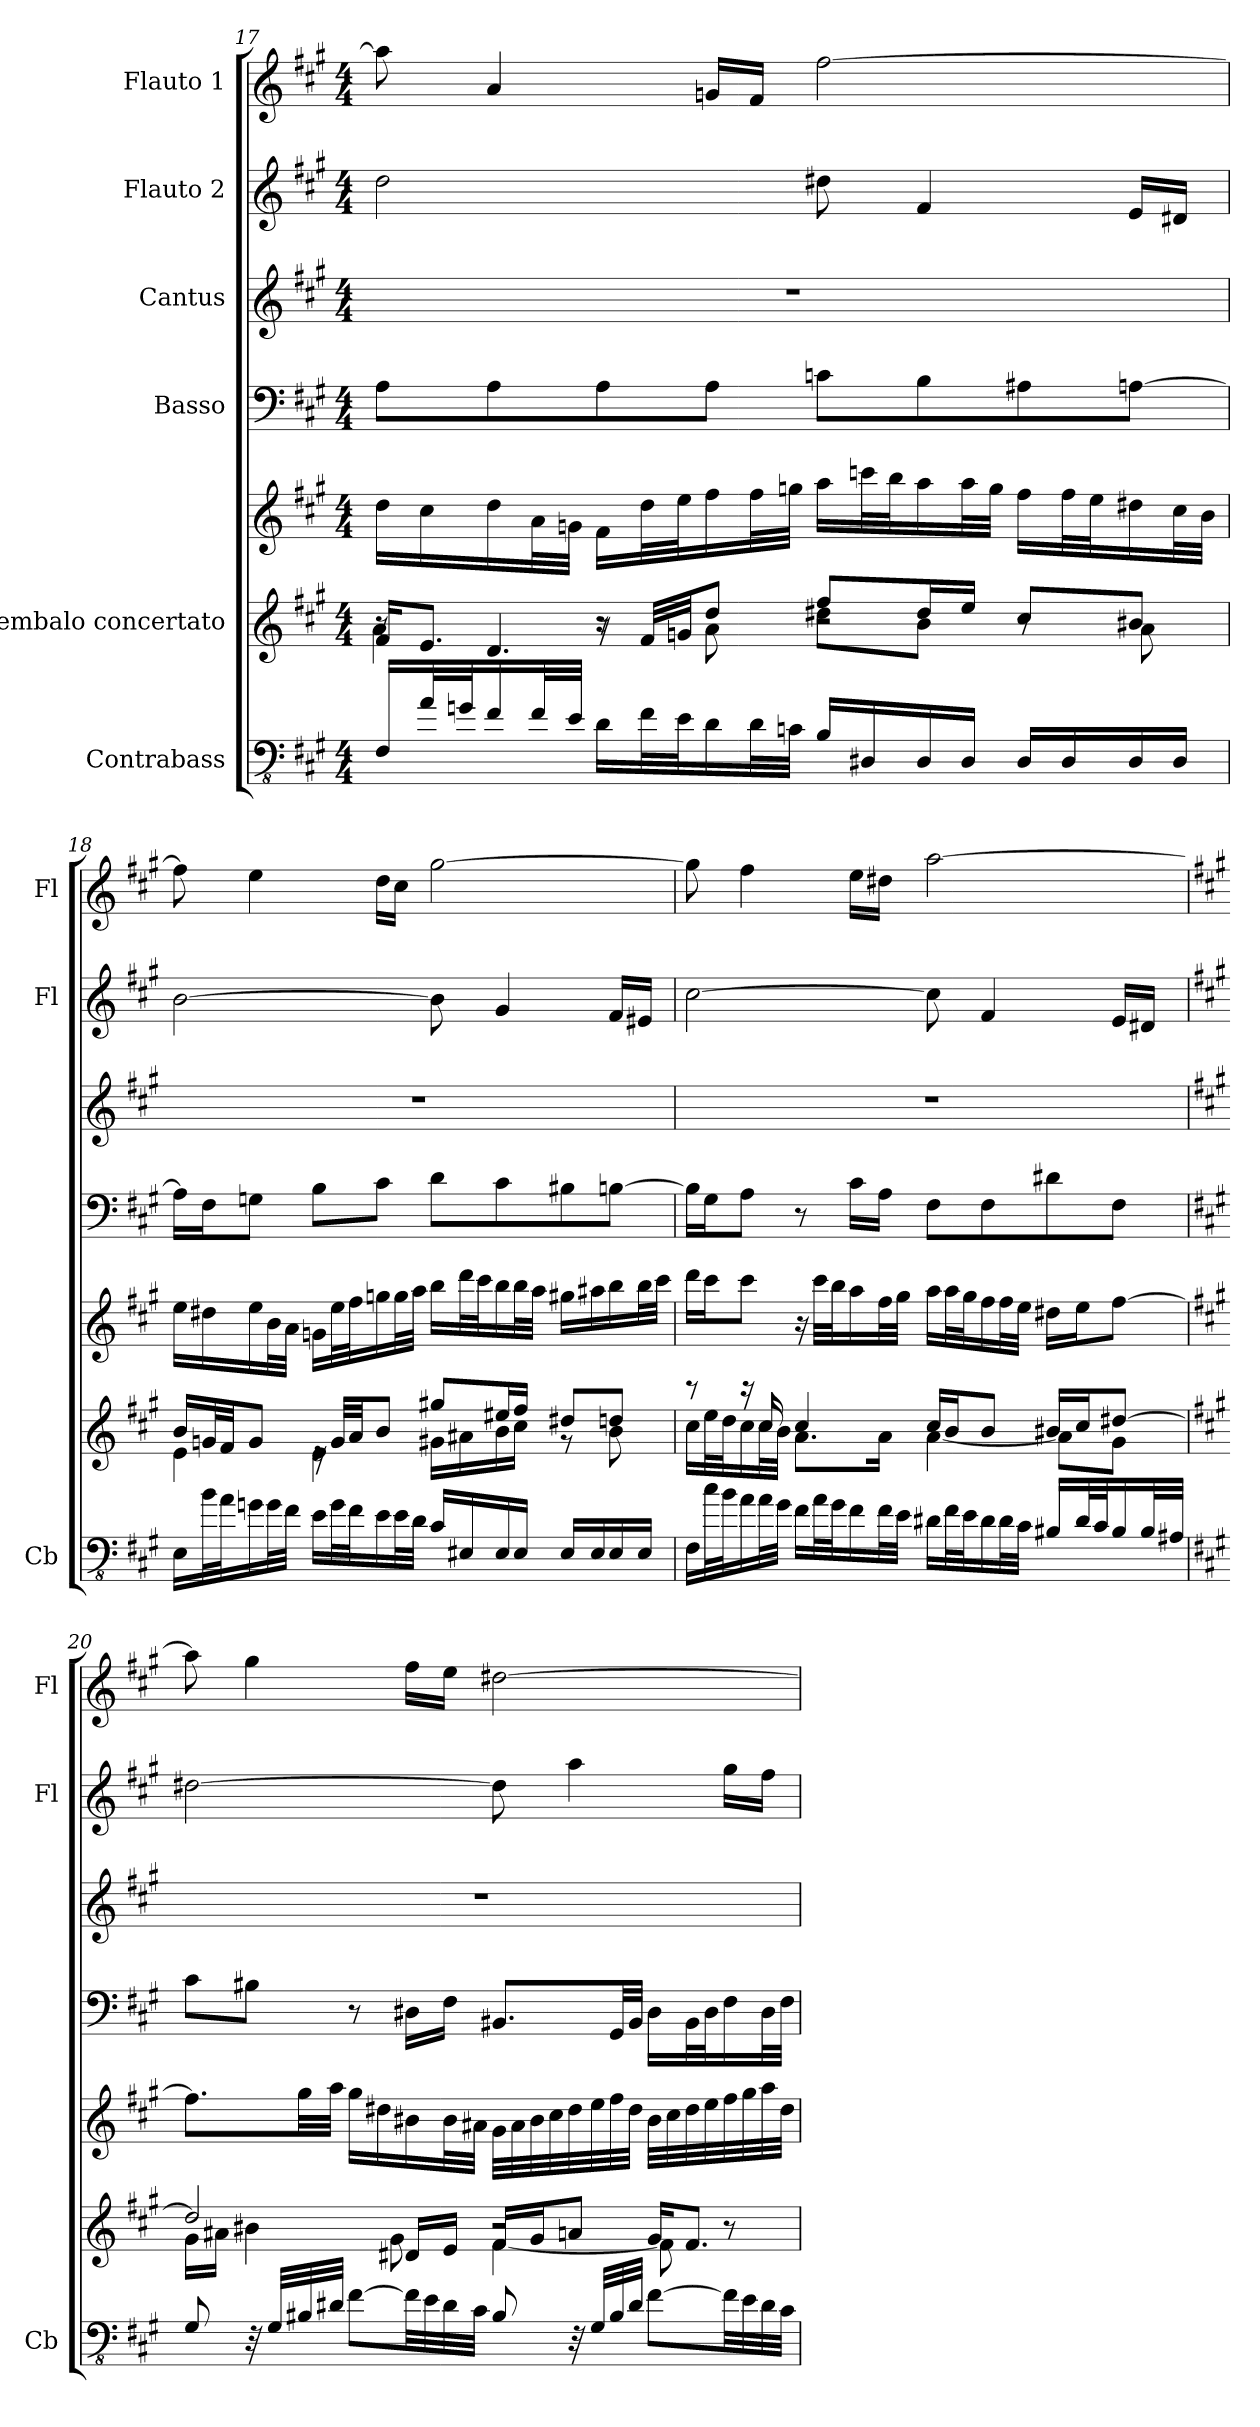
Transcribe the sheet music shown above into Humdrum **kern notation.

**kern	**kern	**kern	**kern	**kern	**kern	**kern
*part6	*part5	*part5	*part4	*part3	*part2	*part1
*staff7	*staff6	*staff5	*staff4	*staff3	*staff2	*staff1
*I"Contrabass	*I"Cembalo concertato	*	*I"Basso	*I"Cantus	*I"Flauto 2	*I"Flauto 1
*I'Cb	*	*	*	*	*I'Fl	*I'Fl
!!LO:PB:g=z
*clefFv4	*clefG2	*clefG2	*clefF4	*clefG2	*clefG2	*clefG2
*ITrd7c12	*	*	*	*	*	*
*k[f#c#g#]	*k[f#c#g#]	*k[f#c#g#]	*k[f#c#g#]	*k[f#c#g#]	*k[f#c#g#]	*k[f#c#g#]
*M4/4	*M4/4	*M4/4	*M4/4	*M4/4	*M4/4	*M4/4
=17	=17	=17	=17	=17	=17	=17
*	*^	*	*	*	*	*
*	*	*^	*	*	*	*	*
16FFF#/LL	16f#/KL	4a\	8r	16dd\LL	8A\L	1r	2dd\	8aa\]
32AA/L	8.e/J	.	.	16cc#\	.	.	.	.
32GGn/J	.	.	.	.	.	.	.	.
16FF#/	.	.	4.d/	16dd\	8A\	.	.	4a/
32FF#/L	.	.	.	32a\L	.	.	.	.
32EE/JJJ	.	.	.	32gn\JJJ	.	.	.	.
16DD\LL	16r	8r	.	16f#\LL	8A\	.	.	.
32FF#\L	32f#/LLL	.	.	32dd\L	.	.	.	.
32EE\J	32gn/JJ	.	.	32ee\J	.	.	.	.
16DD\	8dd/J	8a\	.	16ff#\	8A\J	.	.	16gn/LL
32DD\L	.	.	.	32ff#\L	.	.	.	16f#/JJ
32CCn\JJJ	.	.	.	32ggn\JJJ	.	.	.	.
16BBB/LL	8ff#/L	8dd#X\L	2r	16aa\LL	8cn\L	.	8dd#X\	[2ff#\
16DDD#X/	.	.	.	32cccn\L	.	.	.	.
.	.	.	.	32bb\J	.	.	.	.
16DDD#/	16dd#/L	8b\J	.	16aa\	8B\	.	4f#/	.
16DDD#/JJ	16ee/JJ	.	.	32aa\L	.	.	.	.
.	.	.	.	32gg\JJJ	.	.	.	.
16DDD#/LL	8cc#/L	8r	.	16ff#\LL	8A#X\	.	.	.
16DDD#/	.	.	.	32ff#\L	.	.	.	.
.	.	.	.	32ee\J	.	.	.	.
16DDD#/	8b#X/J	8a\	.	16dd#X\	[8An\J	.	16e/LL	.
16DDD#/JJ	.	.	.	32cc#\L	.	.	16d#X/JJ	.
.	.	.	.	32b\JJJ	.	.	.	.
*	*	*v	*v	*	*	*	*	*
!!LO:LB:g=z
=18	=18	=18	=18	=18	=18	=18	=18
16EEE/LL	16b/LL	4e\	16ee\LL	16A\LL]	1r	[2b\	8ff#\]
32BB\L	32gn/L	.	16dd#X\	16F#\J	.	.	.
32AA\J	32f#/JJ	.	.	.	.	.	.
16GGn\	8g/J	.	16ee\	8Gn\J	.	.	4ee\
32GG\L	.	.	32b\L	.	.	.	.
32FF#\JJJ	.	.	32a\JJJ	.	.	.	.
16EE\LL	16re	4e\	16gn\LL	8B\L	.	.	.
32GG\L	32g/LLL	.	32ee\L	.	.	.	.
32FF#\J	32a/JJ	.	32ff#\J	.	.	.	.
16EE\	8b/J	.	16ggn\	8c#\J	.	.	16dd\LL
32EE\L	.	.	32gg\L	.	.	.	16cc#\JJ
32DD\JJJ	.	.	32aa\JJJ	.	.	.	.
16CC#/LL	8gg#X/L	16g#X\LL	16bb\LL	8d\L	.	8b\]	[2gg#\
16EEE#X/	.	16a#X\	32ddd\L	.	.	.	.
.	.	.	32ccc#\J	.	.	.	.
16EEE#/	16ee#X/L	16b\	16bb\	8c#\	.	4g#/	.
16EEE#/JJ	16ff#/JJ	16cc#\JJ	32bb\L	.	.	.	.
.	.	.	32aa\JJJ	.	.	.	.
16EEE#/LL	8dd#X/L	8r	16gg#X\LL	8B#X\	.	.	.
16EEE#/	.	.	16aa#X\	.	.	.	.
16EEE#/	8ddn/J	8b\	16bb\	[8Bn\J	.	16f#/LL	.
16EEE#/JJ	.	.	32bb\L	.	.	16e#X/JJ	.
.	.	.	32ccc#\JJJ	.	.	.	.
!!LO:PB:g=z
=19	=19	=19	=19	=19	=19	=19	=19
16FFF#\LL	8r	16cc#\LL	16ddd\LL	16B\LL]	1r	[2cc#\	8gg#\]
32C#\L	.	32ee\L	16ccc#\J	16G#\J	.	.	.
32BB\J	.	32dd\J	.	.	.	.	.
16AA\	16r	16cc#\	8ccc#\J	8A\J	.	.	4ff#\
32AA\L	16cc#/	32cc#\L	.	.	.	.	.
32GG#\JJJ	.	32b\JJJ	.	.	.	.	.
16FF#\LL	4cc#/	8.a\L	16r	8r	.	.	.
32AA\L	.	.	32ccc#\LLL	.	.	.	.
32GG#\J	.	.	32bb\J	.	.	.	.
16FF#\	.	.	16aa\	16c#\LL	.	.	16ee\LL
32FF#\L	.	16a\Jk	32ff#\L	16A\JJ	.	.	16dd#X\JJ
32EE\JJJ	.	.	32gg#\JJJ	.	.	.	.
16DD#X\LL	16cc#/LL	[4a\	16aa\LL	8F#\L	.	8cc#\]	[2aa\
32FF#\L	16b/J	.	32aa\L	.	.	.	.
32EE\J	.	.	32gg#\J	.	.	.	.
16DD#\	8b/J	.	16ff#\	8F#\	.	4f#/	.
32DD#\L	.	.	32ff#\L	.	.	.	.
32CC#\JJJ	.	.	32ee\JJJ	.	.	.	.
16BBB#X/LL	16b#X/LL	8a\L]	16dd#X\LL	8d#X\	.	.	.
32DD#/L	16cc#/J	.	16ee\J	.	.	.	.
32CC#/J	.	.	.	.	.	.	.
16BBB#/	[8dd#X/J	8g#\J	[8ff#\J	8F#\J	.	16e/LL	.
32BBB#/L	.	.	.	.	.	16d#X/JJ	.
32AAA#X/JJJ	.	.	.	.	.	.	.
*	*v	*v	*	*	*	*	*
!!LO:LB:g=z
=20	=20	=20	=20	=20	=20	=20
*k[f#c#g#]	*k[f#c#g#]	*k[f#c#g#]	*k[f#c#g#]	*k[f#c#g#]	*k[f#c#g#]	*k[f#c#g#]
*	*^	*	*	*	*	*
*	*	*^	*	*	*	*	*
8GGG#/	4rddyy	16g#\LL	2dd#/]	8.ff#\L]	8c#\L	1r	[2dd#X\	8aa\]
.	.	16a#X\JJ	.	.	.	.	.	.
32r	.	4b#X\	.	.	8B#X\J	.	.	4gg#\
32GGG#/LLL	.	.	.	.	.	.	.	.
32BBB#X/	.	.	.	32gg#\LL	.	.	.	.
32DD#X/JJJ	.	.	.	32aa\JJJ	.	.	.	.
[8FF#\L	8ryy	.	.	16gg#\LL	8r	.	.	.
.	.	.	.	16dd#X\	.	.	.	.
32FF#\LL]	16d#X/LL	8g#\	.	16b#X\	16D#X\LL	.	.	16ff#\LL
32EE\	.	.	.	.	.	.	.	.
32DD#\	16e/JJ	.	.	32b#\L	16F#\JJ	.	.	16ee\JJ
32CC#\JJJ	.	.	.	32a#X\JJJ	.	.	.	.
8BBB#/	16f#/LL	[4f#\	2r	32g#\LLL	8.BB#X/L	.	8dd#\]	[2dd#X\
.	.	.	.	32a#\	.	.	.	.
.	16g#/J	.	.	32b#\	.	.	.	.
.	.	.	.	32cc#\	.	.	.	.
32r	8an/J	.	.	32dd#\	.	.	4aa\	.
32GGG#/LLL	.	.	.	32ee\	.	.	.	.
32BBB#/	.	.	.	32ff#\	32GG#/LL	.	.	.
32DD#/JJJ	.	.	.	32dd#\JJJ	32BB#/JJJ	.	.	.
[8FF#\L	16g#/KL	8f#\]	.	32b#\LLL	16D#\LL	.	.	.
.	.	.	.	32cc#\	.	.	.	.
.	8.f#/J	.	.	32dd#\	32BB#\L	.	.	.
.	.	.	.	32ee\	32D#\J	.	.	.
32FF#\LL]	.	8r	.	32ff#\	16F#\	.	16gg#\LL	.
32EE\	.	.	.	32gg#\	.	.	.	.
32DD#\	.	.	.	32aa\	32D#\L	.	16ff#\JJ	.
32CC#\JJJ	.	.	.	32dd#\JJJ	32F#\JJJ	.	.	.
*	*v	*v	*v	*	*	*	*	*
=	=	=	=	=	=	=
*-	*-	*-	*-	*-	*-	*-
